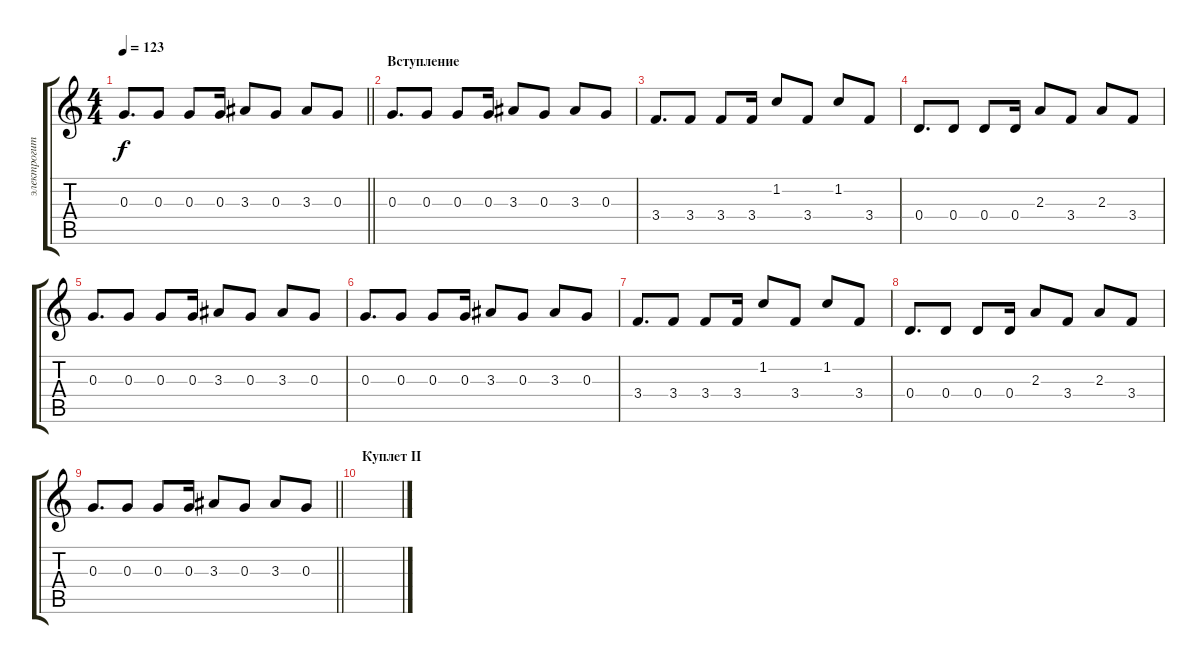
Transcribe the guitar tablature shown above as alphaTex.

\track ("электрогитара" "электрогит") {instrument electricguitarmuted}
\staff {score tabs}
\tuning (E4 B3 G3 D3 A2 E2) {hide}
\ts (4 4)
\tempo 123
\clef g2
\barLineRight lightlight
\ks c
0.3.8{d dy f} 0.3.8 0.3.8 0.3.16 3.3.8 0.3.8 3.3.8 0.3.8 |
\section ("" "Вступление")
0.3.8{d} 0.3.8 0.3.8 0.3.16 3.3.8 0.3.8 3.3.8 0.3.8 |
3.4.8{d} 3.4.8 3.4.8 3.4.16 1.2.8 3.4.8 1.2.8 3.4.8 |
0.4.8{d} 0.4.8 0.4.8 0.4.16 2.3.8 3.4.8 2.3.8 3.4.8 |
0.3.8{d} 0.3.8 0.3.8 0.3.16 3.3.8 0.3.8 3.3.8 0.3.8 |
0.3.8{d} 0.3.8 0.3.8 0.3.16 3.3.8 0.3.8 3.3.8 0.3.8 |
3.4.8{d} 3.4.8 3.4.8 3.4.16 1.2.8 3.4.8 1.2.8 3.4.8 |
0.4.8{d} 0.4.8 0.4.8 0.4.16 2.3.8 3.4.8 2.3.8 3.4.8 |
\barLineRight lightlight
0.3.8{d} 0.3.8 0.3.8 0.3.16 3.3.8 0.3.8 3.3.8 0.3.8 |
\section ("" "Куплет II")
